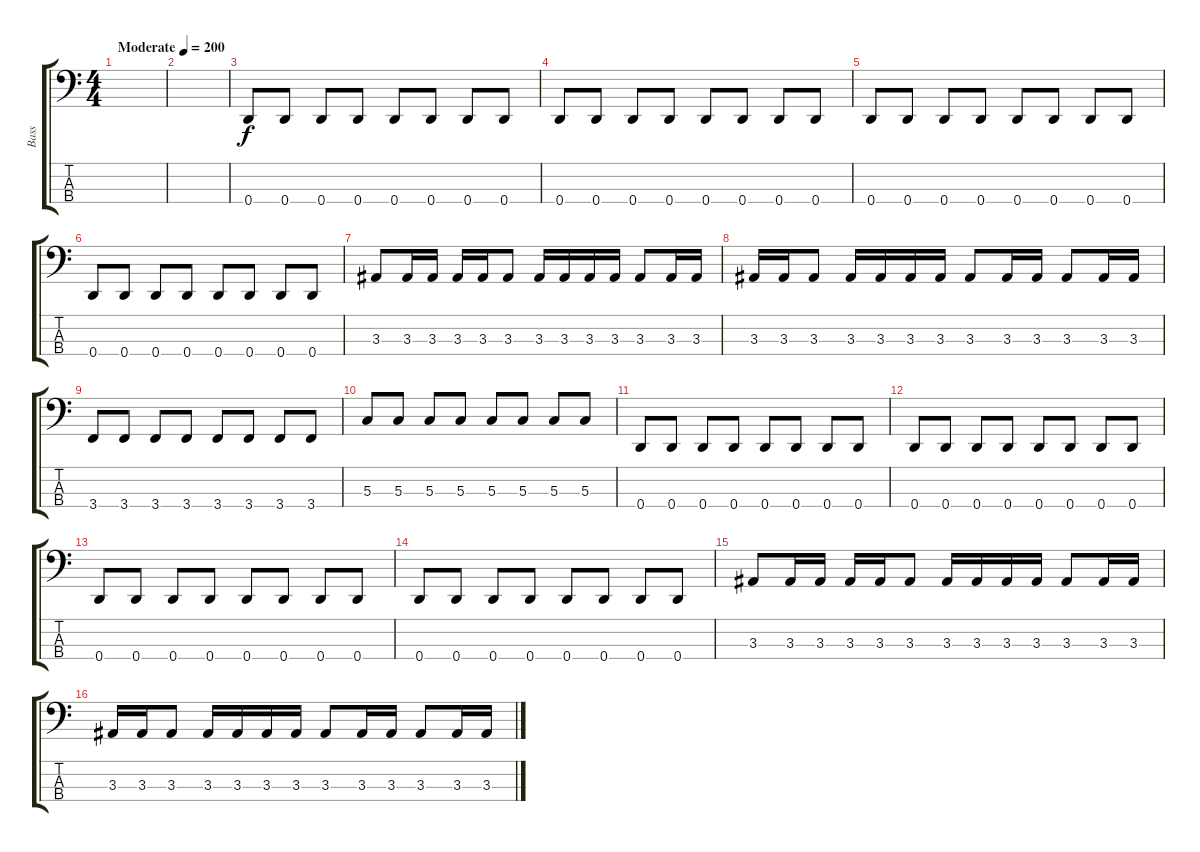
\track ("Bass" "Bass") {instrument electricbasspick}
\staff {score tabs}
\tuning (F2 C2 G1 D1) {hide}
\ts (4 4)
\tempo (200 "Moderate")
\clef f4
\ks c
|
|
0.4.8 0.4.8 0.4.8 0.4.8 0.4.8 0.4.8 0.4.8 0.4.8 |
0.4.8 0.4.8 0.4.8 0.4.8 0.4.8 0.4.8 0.4.8 0.4.8 |
0.4.8 0.4.8 0.4.8 0.4.8 0.4.8 0.4.8 0.4.8 0.4.8 |
0.4.8 0.4.8 0.4.8 0.4.8 0.4.8 0.4.8 0.4.8 0.4.8 |
3.3.8 3.3.16 3.3.16 3.3.16 3.3.16 3.3.8 3.3.16 3.3.16 3.3.16 3.3.16 3.3.8 3.3.16 3.3.16 |
3.3.16 3.3.16 3.3.8 3.3.16 3.3.16 3.3.16 3.3.16 3.3.8 3.3.16 3.3.16 3.3.8 3.3.16 3.3.16 |
3.4.8 3.4.8 3.4.8 3.4.8 3.4.8 3.4.8 3.4.8 3.4.8 |
5.3.8 5.3.8 5.3.8 5.3.8 5.3.8 5.3.8 5.3.8 5.3.8 |
0.4.8 0.4.8 0.4.8 0.4.8 0.4.8 0.4.8 0.4.8 0.4.8 |
0.4.8 0.4.8 0.4.8 0.4.8 0.4.8 0.4.8 0.4.8 0.4.8 |
0.4.8 0.4.8 0.4.8 0.4.8 0.4.8 0.4.8 0.4.8 0.4.8 |
0.4.8 0.4.8 0.4.8 0.4.8 0.4.8 0.4.8 0.4.8 0.4.8 |
3.3.8 3.3.16 3.3.16 3.3.16 3.3.16 3.3.8 3.3.16 3.3.16 3.3.16 3.3.16 3.3.8 3.3.16 3.3.16 |
3.3.16 3.3.16 3.3.8 3.3.16 3.3.16 3.3.16 3.3.16 3.3.8 3.3.16 3.3.16 3.3.8 3.3.16 3.3.16
